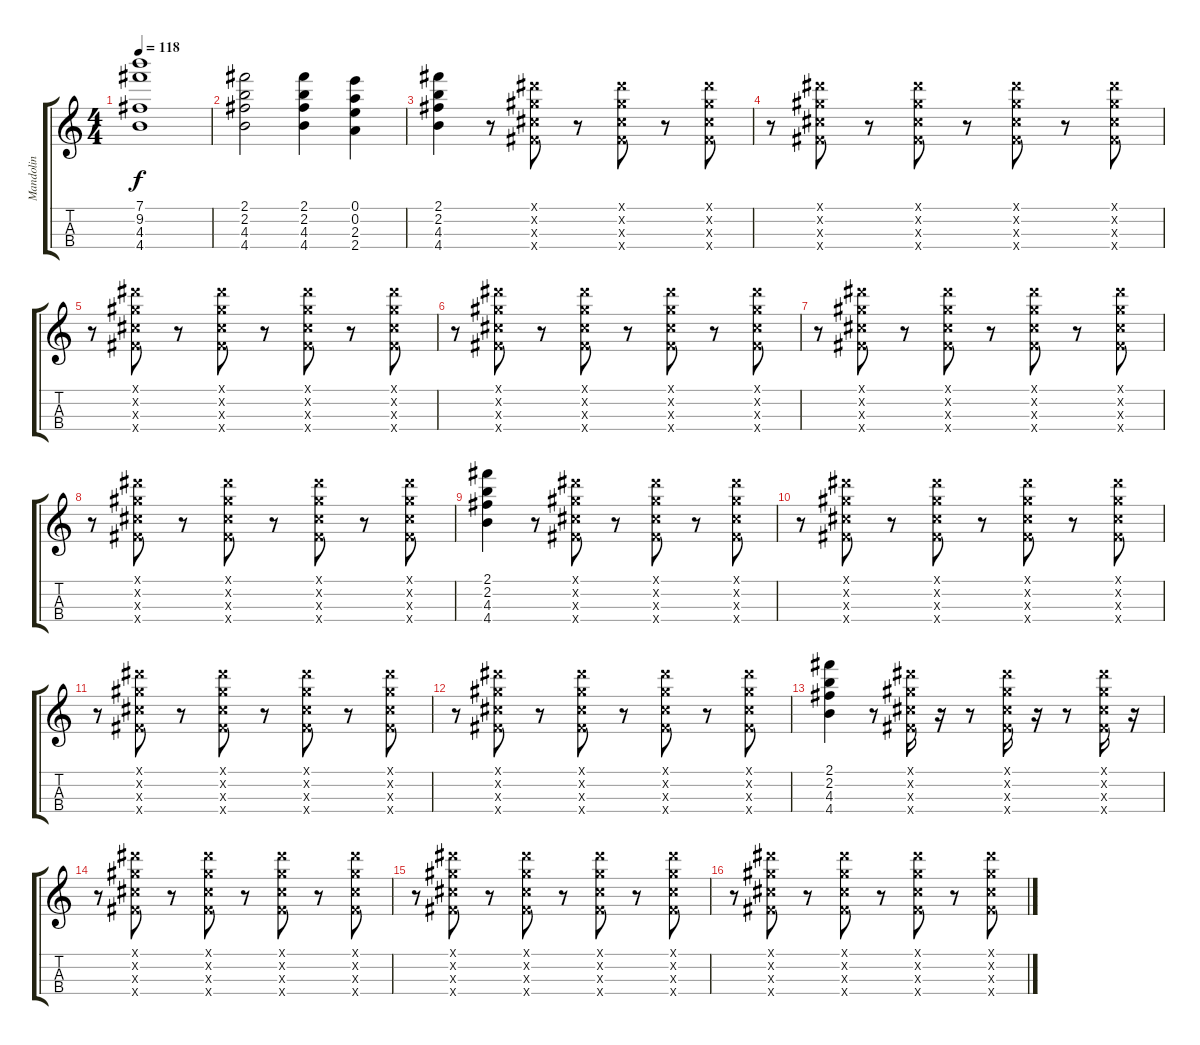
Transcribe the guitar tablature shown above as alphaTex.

\track ("Mandolin" "Mandolin") {instrument acousticguitarnylon}
\staff {score tabs}
\tuning (E5 A4 D4 G3) {hide}
\ts (4 4)
\tempo 118
\clef g2
\ks c
(7.1 9.2 4.3 4.4).1{dy f instrument acousticguitarnylon} |
(2.1 2.2 4.3 4.4).2 (2.1 2.2 4.3 4.4).4 (0.1 0.2 2.3 2.4).4 |
(2.1 2.2 4.3 4.4).4 r.8 (-1.1{x} -1.2{x} -1.3{x} -1.4{x}).8 r.8 (-1.1{x} -1.2{x} -1.3{x} -1.4{x}).8 r.8 (-1.1{x} -1.2{x} -1.3{x} -1.4{x}).8 |
r.8 (-1.1{x} -1.2{x} -1.3{x} -1.4{x}).8 r.8 (-1.1{x} -1.2{x} -1.3{x} -1.4{x}).8 r.8 (-1.1{x} -1.2{x} -1.3{x} -1.4{x}).8 r.8 (-1.1{x} -1.2{x} -1.3{x} -1.4{x}).8 |
r.8 (-1.1{x} -1.2{x} -1.3{x} -1.4{x}).8 r.8 (-1.1{x} -1.2{x} -1.3{x} -1.4{x}).8 r.8 (-1.1{x} -1.2{x} -1.3{x} -1.4{x}).8 r.8 (-1.1{x} -1.2{x} -1.3{x} -1.4{x}).8 |
r.8 (-1.1{x} -1.2{x} -1.3{x} -1.4{x}).8 r.8 (-1.1{x} -1.2{x} -1.3{x} -1.4{x}).8 r.8 (-1.1{x} -1.2{x} -1.3{x} -1.4{x}).8 r.8 (-1.1{x} -1.2{x} -1.3{x} -1.4{x}).8 |
r.8 (-1.1{x} -1.2{x} -1.3{x} -1.4{x}).8 r.8 (-1.1{x} -1.2{x} -1.3{x} -1.4{x}).8 r.8 (-1.1{x} -1.2{x} -1.3{x} -1.4{x}).8 r.8 (-1.1{x} -1.2{x} -1.3{x} -1.4{x}).8 |
r.8 (-1.1{x} -1.2{x} -1.3{x} -1.4{x}).8 r.8 (-1.1{x} -1.2{x} -1.3{x} -1.4{x}).8 r.8 (-1.1{x} -1.2{x} -1.3{x} -1.4{x}).8 r.8 (-1.1{x} -1.2{x} -1.3{x} -1.4{x}).8 |
(2.1 2.2 4.3 4.4).4 r.8 (-1.1{x} -1.2{x} -1.3{x} -1.4{x}).8 r.8 (-1.1{x} -1.2{x} -1.3{x} -1.4{x}).8 r.8 (-1.1{x} -1.2{x} -1.3{x} -1.4{x}).8 |
r.8 (-1.1{x} -1.2{x} -1.3{x} -1.4{x}).8 r.8 (-1.1{x} -1.2{x} -1.3{x} -1.4{x}).8 r.8 (-1.1{x} -1.2{x} -1.3{x} -1.4{x}).8 r.8 (-1.1{x} -1.2{x} -1.3{x} -1.4{x}).8 |
r.8 (-1.1{x} -1.2{x} -1.3{x} -1.4{x}).8 r.8 (-1.1{x} -1.2{x} -1.3{x} -1.4{x}).8 r.8 (-1.1{x} -1.2{x} -1.3{x} -1.4{x}).8 r.8 (-1.1{x} -1.2{x} -1.3{x} -1.4{x}).8 |
r.8 (-1.1{x} -1.2{x} -1.3{x} -1.4{x}).8 r.8 (-1.1{x} -1.2{x} -1.3{x} -1.4{x}).8 r.8 (-1.1{x} -1.2{x} -1.3{x} -1.4{x}).8 r.8 (-1.1{x} -1.2{x} -1.3{x} -1.4{x}).8 |
(2.1 2.2 4.3 4.4).4 r.8 (-1.1{x} -1.2{x} -1.3{x} -1.4{x}).16 r.16 r.8 (-1.1{x} -1.2{x} -1.3{x} -1.4{x}).16 r.16 r.8 (-1.1{x} -1.2{x} -1.3{x} -1.4{x}).16 r.16 |
r.8 (-1.1{x} -1.2{x} -1.3{x} -1.4{x}).8 r.8 (-1.1{x} -1.2{x} -1.3{x} -1.4{x}).8 r.8 (-1.1{x} -1.2{x} -1.3{x} -1.4{x}).8 r.8 (-1.1{x} -1.2{x} -1.3{x} -1.4{x}).8 |
r.8 (-1.1{x} -1.2{x} -1.3{x} -1.4{x}).8 r.8 (-1.1{x} -1.2{x} -1.3{x} -1.4{x}).8 r.8 (-1.1{x} -1.2{x} -1.3{x} -1.4{x}).8 r.8 (-1.1{x} -1.2{x} -1.3{x} -1.4{x}).8 |
r.8 (-1.1{x} -1.2{x} -1.3{x} -1.4{x}).8 r.8 (-1.1{x} -1.2{x} -1.3{x} -1.4{x}).8 r.8 (-1.1{x} -1.2{x} -1.3{x} -1.4{x}).8 r.8 (-1.1{x} -1.2{x} -1.3{x} -1.4{x}).8
